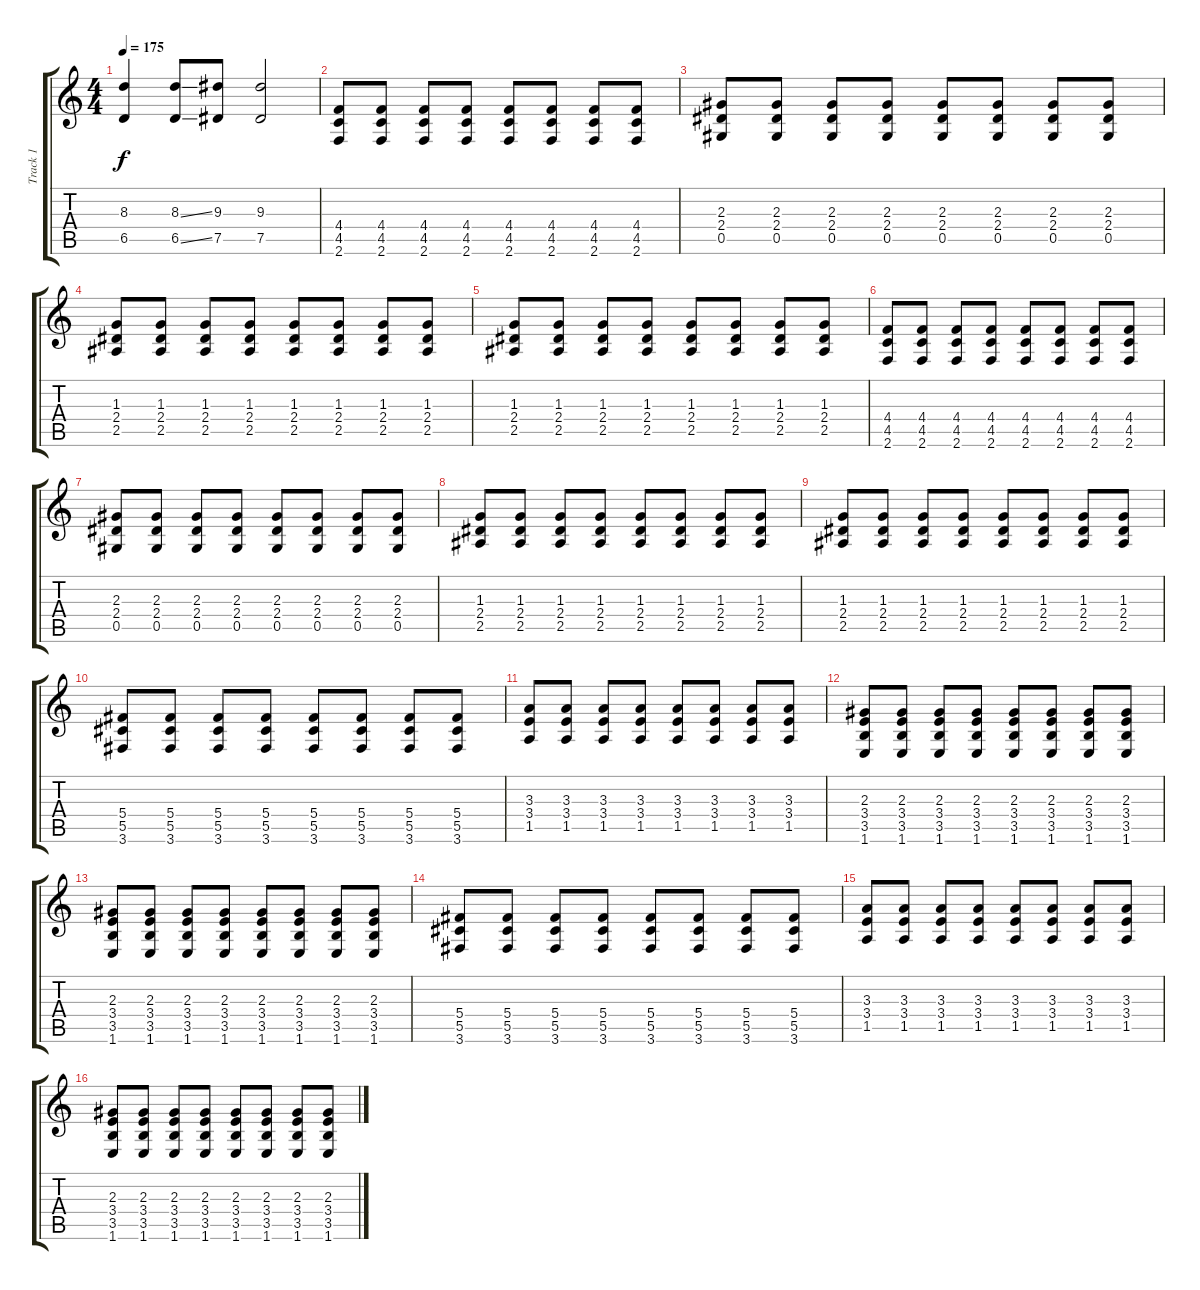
\track ("Track 1" "Track 1") {instrument acousticguitarsteel}
\staff {score tabs}
\tuning (Eb4 Bb3 Gb3 Db3 Ab2 Eb2) {hide}
\ts (4 4)
\tempo 175
\clef g2
\ks c
(8.3 6.5).4{dy f} (8.3{ss} 6.5{ss}).8 (9.3 7.5).8 (9.3 7.5).2 |
(4.4 4.5 2.6).8 (4.4 4.5 2.6).8 (4.4 4.5 2.6).8 (4.4 4.5 2.6).8 (4.4 4.5 2.6).8 (4.4 4.5 2.6).8 (4.4 4.5 2.6).8 (4.4 4.5 2.6).8 |
(2.3 2.4 0.5).8 (2.3 2.4 0.5).8 (2.3 2.4 0.5).8 (2.3 2.4 0.5).8 (2.3 2.4 0.5).8 (2.3 2.4 0.5).8 (2.3 2.4 0.5).8 (2.3 2.4 0.5).8 |
(1.3 2.4 2.5).8 (1.3 2.4 2.5).8 (1.3 2.4 2.5).8 (1.3 2.4 2.5).8 (1.3 2.4 2.5).8 (1.3 2.4 2.5).8 (1.3 2.4 2.5).8 (1.3 2.4 2.5).8 |
(1.3 2.4 2.5).8 (1.3 2.4 2.5).8 (1.3 2.4 2.5).8 (1.3 2.4 2.5).8 (1.3 2.4 2.5).8 (1.3 2.4 2.5).8 (1.3 2.4 2.5).8 (1.3 2.4 2.5).8 |
(4.4 4.5 2.6).8 (4.4 4.5 2.6).8 (4.4 4.5 2.6).8 (4.4 4.5 2.6).8 (4.4 4.5 2.6).8 (4.4 4.5 2.6).8 (4.4 4.5 2.6).8 (4.4 4.5 2.6).8 |
(2.3 2.4 0.5).8 (2.3 2.4 0.5).8 (2.3 2.4 0.5).8 (2.3 2.4 0.5).8 (2.3 2.4 0.5).8 (2.3 2.4 0.5).8 (2.3 2.4 0.5).8 (2.3 2.4 0.5).8 |
(1.3 2.4 2.5).8 (1.3 2.4 2.5).8 (1.3 2.4 2.5).8 (1.3 2.4 2.5).8 (1.3 2.4 2.5).8 (1.3 2.4 2.5).8 (1.3 2.4 2.5).8 (1.3 2.4 2.5).8 |
(1.3 2.4 2.5).8 (1.3 2.4 2.5).8 (1.3 2.4 2.5).8 (1.3 2.4 2.5).8 (1.3 2.4 2.5).8 (1.3 2.4 2.5).8 (1.3 2.4 2.5).8 (1.3 2.4 2.5).8 |
(5.4 5.5 3.6).8 (5.4 5.5 3.6).8 (5.4 5.5 3.6).8 (5.4 5.5 3.6).8 (5.4 5.5 3.6).8 (5.4 5.5 3.6).8 (5.4 5.5 3.6).8 (5.4 5.5 3.6).8 |
(3.3 3.4 1.5).8 (3.3 3.4 1.5).8 (3.3 3.4 1.5).8 (3.3 3.4 1.5).8 (3.3 3.4 1.5).8 (3.3 3.4 1.5).8 (3.3 3.4 1.5).8 (3.3 3.4 1.5).8 |
(2.3 3.4 3.5 1.6).8 (2.3 3.4 3.5 1.6).8 (2.3 3.4 3.5 1.6).8 (2.3 3.4 3.5 1.6).8 (2.3 3.4 3.5 1.6).8 (2.3 3.4 3.5 1.6).8 (2.3 3.4 3.5 1.6).8 (2.3 3.4 3.5 1.6).8 |
(2.3 3.4 3.5 1.6).8 (2.3 3.4 3.5 1.6).8 (2.3 3.4 3.5 1.6).8 (2.3 3.4 3.5 1.6).8 (2.3 3.4 3.5 1.6).8 (2.3 3.4 3.5 1.6).8 (2.3 3.4 3.5 1.6).8 (2.3 3.4 3.5 1.6).8 |
(5.4 5.5 3.6).8 (5.4 5.5 3.6).8 (5.4 5.5 3.6).8 (5.4 5.5 3.6).8 (5.4 5.5 3.6).8 (5.4 5.5 3.6).8 (5.4 5.5 3.6).8 (5.4 5.5 3.6).8 |
(3.3 3.4 1.5).8 (3.3 3.4 1.5).8 (3.3 3.4 1.5).8 (3.3 3.4 1.5).8 (3.3 3.4 1.5).8 (3.3 3.4 1.5).8 (3.3 3.4 1.5).8 (3.3 3.4 1.5).8 |
(2.3 3.4 3.5 1.6).8 (2.3 3.4 3.5 1.6).8 (2.3 3.4 3.5 1.6).8 (2.3 3.4 3.5 1.6).8 (2.3 3.4 3.5 1.6).8 (2.3 3.4 3.5 1.6).8 (2.3 3.4 3.5 1.6).8 (2.3 3.4 3.5 1.6).8
